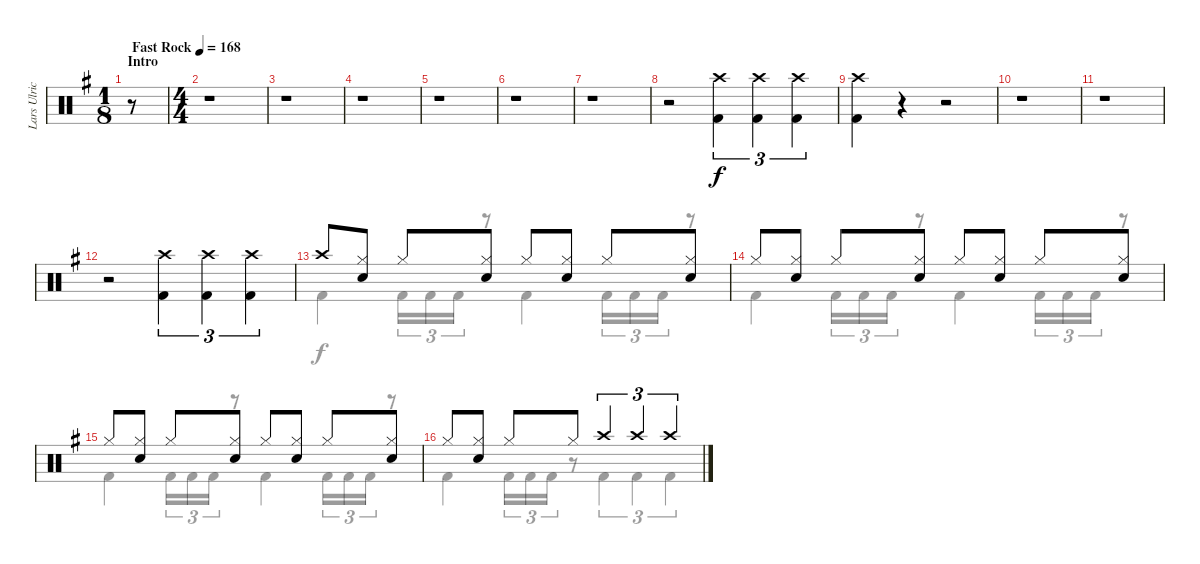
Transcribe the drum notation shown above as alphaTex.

\track ("Lars Ulrich" "Lars Ulric") {instrument percussion}
\staff {score}
\articulation defaults
\voice
\ts (1 8)
\section ("" "Intro")
\tempo (168 "Fast Rock")
\clef neutral
\ks eminor
r.8{dy f} |
\ts (4 4)
r.1 |
r.1 |
r.1 |
r.1 |
r.1 |
r.1 |
r.2 ("Crash high (hit)" "Kick (hit) 2").4{tu (3 2)} ("Crash high (hit)" "Kick (hit) 2").4{tu (3 2)} ("Crash high (hit)" "Kick (hit) 2").4{tu (3 2)} |
("Crash high (hit)" "Kick (hit) 2").4 r.4 r.2 |
r.1 |
r.1 |
r.2 ("Crash high (hit)" "Kick (hit) 2").4{tu (3 2)} ("Crash high (hit)" "Kick (hit) 2").4{tu (3 2)} ("Crash high (hit)" "Kick (hit) 2").4{tu (3 2)} |
"Crash high (hit)".8 ("Hi-Hat (closed)" "Snare (hit) 2").8 "Hi-Hat (closed)".8 ("Hi-Hat (closed)" "Snare (hit) 2").8 "Hi-Hat (closed)".8 ("Hi-Hat (closed)" "Snare (hit) 2").8 "Hi-Hat (closed)".8 ("Hi-Hat (closed)" "Snare (hit) 2").8 |
"Hi-Hat (closed)".8 ("Hi-Hat (closed)" "Snare (hit) 2").8 "Hi-Hat (closed)".8 ("Hi-Hat (closed)" "Snare (hit) 2").8 "Hi-Hat (closed)".8 ("Hi-Hat (closed)" "Snare (hit) 2").8 "Hi-Hat (closed)".8 ("Hi-Hat (closed)" "Snare (hit) 2").8 |
"Hi-Hat (closed)".8 ("Hi-Hat (closed)" "Snare (hit) 2").8 "Hi-Hat (closed)".8 ("Hi-Hat (closed)" "Snare (hit) 2").8 "Hi-Hat (closed)".8 ("Hi-Hat (closed)" "Snare (hit) 2").8 "Hi-Hat (closed)".8 ("Hi-Hat (closed)" "Snare (hit) 2").8 |
"Hi-Hat (closed)".8 ("Hi-Hat (closed)" "Snare (hit) 2").8 "Hi-Hat (closed)".8 "Hi-Hat (closed)".8 "Crash high (hit)".4{tu (3 2)} "Crash high (hit)".4{tu (3 2)} "Crash high (hit)".4{tu (3 2)}
\voice
\clef neutral
\ottava regular
\simile none
\ks eminor
|
|
|
|
|
|
|
|
|
|
|
|
"Kick (hit) 2".4 "Kick (hit) 2".16{tu (3 2)} "Kick (hit) 2".16{tu (3 2)} "Kick (hit) 2".16{tu (3 2)} r.8 "Kick (hit) 2".4 "Kick (hit) 2".16{tu (3 2)} "Kick (hit) 2".16{tu (3 2)} "Kick (hit) 2".16{tu (3 2)} r.8 |
"Kick (hit) 2".4 "Kick (hit) 2".16{tu (3 2)} "Kick (hit) 2".16{tu (3 2)} "Kick (hit) 2".16{tu (3 2)} r.8 "Kick (hit) 2".4 "Kick (hit) 2".16{tu (3 2)} "Kick (hit) 2".16{tu (3 2)} "Kick (hit) 2".16{tu (3 2)} r.8 |
"Kick (hit) 2".4 "Kick (hit) 2".16{tu (3 2)} "Kick (hit) 2".16{tu (3 2)} "Kick (hit) 2".16{tu (3 2)} r.8 "Kick (hit) 2".4 "Kick (hit) 2".16{tu (3 2)} "Kick (hit) 2".16{tu (3 2)} "Kick (hit) 2".16{tu (3 2)} r.8 |
"Kick (hit) 2".4 "Kick (hit) 2".16{tu (3 2)} "Kick (hit) 2".16{tu (3 2)} "Kick (hit) 2".16{tu (3 2)} r.8 "Kick (hit) 2".4{tu (3 2)} "Kick (hit) 2".4{tu (3 2)} "Kick (hit) 2".4{tu (3 2)}
